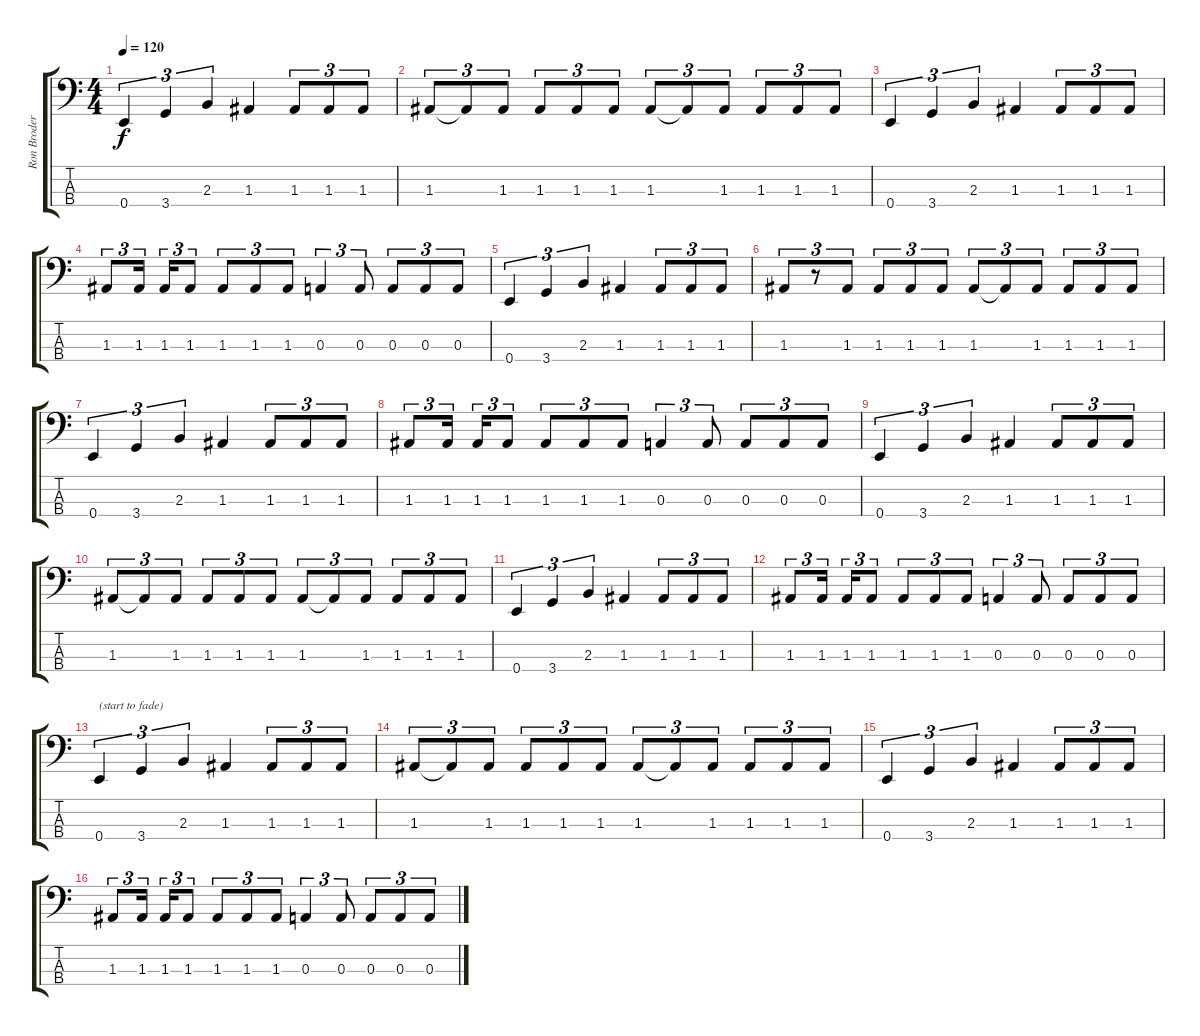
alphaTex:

\track ("Ron Broder" "Ron Broder") {instrument electricbasspick}
\staff {score tabs}
\tuning (G2 D2 A1 E1) {hide}
\ts (4 4)
\tempo 120
\clef f4
\ks c
0.4.4{tu (3 2) dy f} 3.4.4{tu (3 2)} 2.3.4{tu (3 2)} 1.3.4 1.3.8{tu (3 2)} 1.3.8{tu (3 2)} 1.3.8{tu (3 2)} |
1.3.8{tu (3 2)} 1.3{t}.8{tu (3 2)} 1.3.8{tu (3 2)} 1.3.8{tu (3 2)} 1.3.8{tu (3 2)} 1.3.8{tu (3 2)} 1.3.8{tu (3 2)} 1.3{t}.8{tu (3 2)} 1.3.8{tu (3 2)} 1.3.8{tu (3 2)} 1.3.8{tu (3 2)} 1.3.8{tu (3 2)} |
0.4.4{tu (3 2)} 3.4.4{tu (3 2)} 2.3.4{tu (3 2)} 1.3.4 1.3.8{tu (3 2)} 1.3.8{tu (3 2)} 1.3.8{tu (3 2)} |
1.3.8{tu (3 2)} 1.3.16{tu (3 2) beam splitsecondary} 1.3.16{tu (3 2)} 1.3.8{tu (3 2)} 1.3.8{tu (3 2)} 1.3.8{tu (3 2)} 1.3.8{tu (3 2)} 0.3.4{tu (3 2)} 0.3.8{tu (3 2)} 0.3.8{tu (3 2)} 0.3.8{tu (3 2)} 0.3.8{tu (3 2)} |
0.4.4{tu (3 2)} 3.4.4{tu (3 2)} 2.3.4{tu (3 2)} 1.3.4 1.3.8{tu (3 2)} 1.3.8{tu (3 2)} 1.3.8{tu (3 2)} |
1.3.8{tu (3 2)} r.8{tu (3 2)} 1.3.8{tu (3 2)} 1.3.8{tu (3 2)} 1.3.8{tu (3 2)} 1.3.8{tu (3 2)} 1.3.8{tu (3 2)} 1.3{t}.8{tu (3 2)} 1.3.8{tu (3 2)} 1.3.8{tu (3 2)} 1.3.8{tu (3 2)} 1.3.8{tu (3 2)} |
0.4.4{tu (3 2)} 3.4.4{tu (3 2)} 2.3.4{tu (3 2)} 1.3.4 1.3.8{tu (3 2)} 1.3.8{tu (3 2)} 1.3.8{tu (3 2)} |
1.3.8{tu (3 2)} 1.3.16{tu (3 2) beam splitsecondary} 1.3.16{tu (3 2)} 1.3.8{tu (3 2)} 1.3.8{tu (3 2)} 1.3.8{tu (3 2)} 1.3.8{tu (3 2)} 0.3.4{tu (3 2)} 0.3.8{tu (3 2)} 0.3.8{tu (3 2)} 0.3.8{tu (3 2)} 0.3.8{tu (3 2)} |
0.4.4{tu (3 2)} 3.4.4{tu (3 2)} 2.3.4{tu (3 2)} 1.3.4 1.3.8{tu (3 2)} 1.3.8{tu (3 2)} 1.3.8{tu (3 2)} |
1.3.8{tu (3 2)} 1.3{t}.8{tu (3 2)} 1.3.8{tu (3 2)} 1.3.8{tu (3 2)} 1.3.8{tu (3 2)} 1.3.8{tu (3 2)} 1.3.8{tu (3 2)} 1.3{t}.8{tu (3 2)} 1.3.8{tu (3 2)} 1.3.8{tu (3 2)} 1.3.8{tu (3 2)} 1.3.8{tu (3 2)} |
0.4.4{tu (3 2)} 3.4.4{tu (3 2)} 2.3.4{tu (3 2)} 1.3.4 1.3.8{tu (3 2)} 1.3.8{tu (3 2)} 1.3.8{tu (3 2)} |
1.3.8{tu (3 2)} 1.3.16{tu (3 2) beam splitsecondary} 1.3.16{tu (3 2)} 1.3.8{tu (3 2)} 1.3.8{tu (3 2)} 1.3.8{tu (3 2)} 1.3.8{tu (3 2)} 0.3.4{tu (3 2)} 0.3.8{tu (3 2)} 0.3.8{tu (3 2)} 0.3.8{tu (3 2)} 0.3.8{tu (3 2)} |
0.4.4{tu (3 2) txt "(start to fade)"} 3.4.4{tu (3 2)} 2.3.4{tu (3 2)} 1.3.4 1.3.8{tu (3 2)} 1.3.8{tu (3 2)} 1.3.8{tu (3 2)} |
1.3.8{tu (3 2)} 1.3{t}.8{tu (3 2)} 1.3.8{tu (3 2)} 1.3.8{tu (3 2)} 1.3.8{tu (3 2)} 1.3.8{tu (3 2)} 1.3.8{tu (3 2)} 1.3{t}.8{tu (3 2)} 1.3.8{tu (3 2)} 1.3.8{tu (3 2)} 1.3.8{tu (3 2)} 1.3.8{tu (3 2)} |
0.4.4{tu (3 2)} 3.4.4{tu (3 2)} 2.3.4{tu (3 2)} 1.3.4 1.3.8{tu (3 2)} 1.3.8{tu (3 2)} 1.3.8{tu (3 2)} |
1.3.8{tu (3 2)} 1.3.16{tu (3 2) beam splitsecondary} 1.3.16{tu (3 2)} 1.3.8{tu (3 2)} 1.3.8{tu (3 2)} 1.3.8{tu (3 2)} 1.3.8{tu (3 2)} 0.3.4{tu (3 2)} 0.3.8{tu (3 2)} 0.3.8{tu (3 2)} 0.3.8{tu (3 2)} 0.3.8{tu (3 2)}
